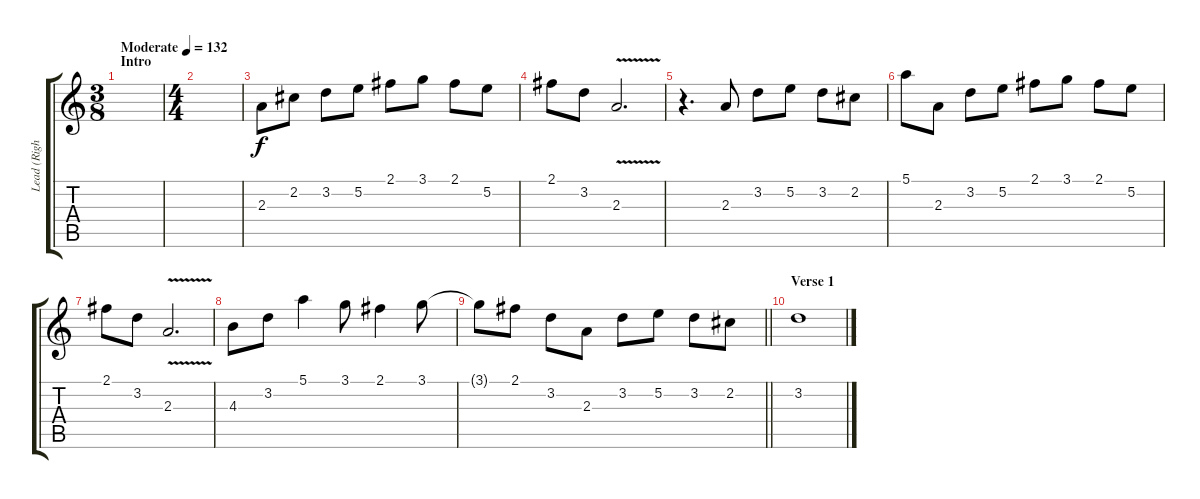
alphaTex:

\track ("Lead (Right)" "Lead (Righ") {instrument overdrivenguitar}
\staff {score tabs}
\tuning (E4 B3 G3 D3 A2 E2) {hide}
\ts (3 8)
\section ("" "Intro")
\tempo (132 "Moderate")
\clef g2
\ks c
|
\ts (4 4)
|
2.3.8 2.2.8 3.2.8 5.2.8 2.1.8 3.1.8 2.1.8 5.2.8 |
2.1.8 3.2.8 2.3{v}.2{d} |
r.4{d} 2.3.8 3.2.8 5.2.8 3.2.8 2.2.8 |
5.1.8 2.3.8 3.2.8 5.2.8 2.1.8 3.1.8 2.1.8 5.2.8 |
2.1.8 3.2.8 2.3{v}.2{d} |
4.3.8 3.2.8 5.1.4 3.1.8 2.1.4 3.1.8 |
\barLineRight lightlight
3.1{t}.8 2.1.8 3.2.8 2.3.8 3.2.8 5.2.8 3.2.8 2.2.8 |
\section ("" "Verse 1")
3.2.1
